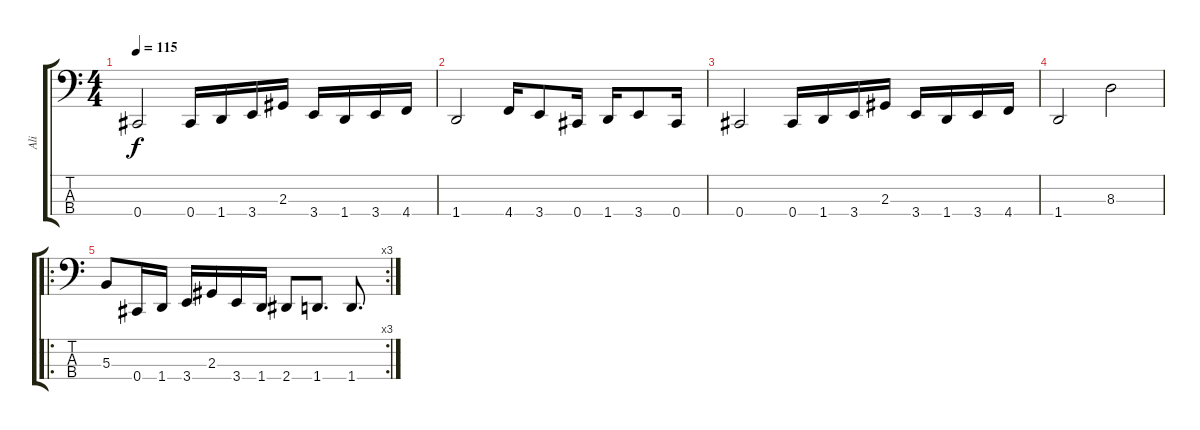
\track ("Ali" "Ali") {instrument electricbasspick bank 255}
\staff {score tabs}
\tuning (E2 B1 Gb1 Db1) {hide}
\ts (4 4)
\tempo 115
\clef f4
\ks c
0.4.2{dy f} 0.4.16 1.4.16 3.4.16 2.3.16 3.4.16 1.4.16 3.4.16 4.4.16 |
1.4.2 4.4.16 3.4.8 0.4.16 1.4.16 3.4.8 0.4.16 |
0.4.2 0.4.16 1.4.16 3.4.16 2.3.16 3.4.16 1.4.16 3.4.16 4.4.16 |
1.4.2 8.3.2 |
\ro
\rc 3
5.3.8 0.4.16 1.4.16 3.4.16 2.3.16 3.4.16 1.4.16 2.4.8 1.4.8{d} 1.4.8{d}
